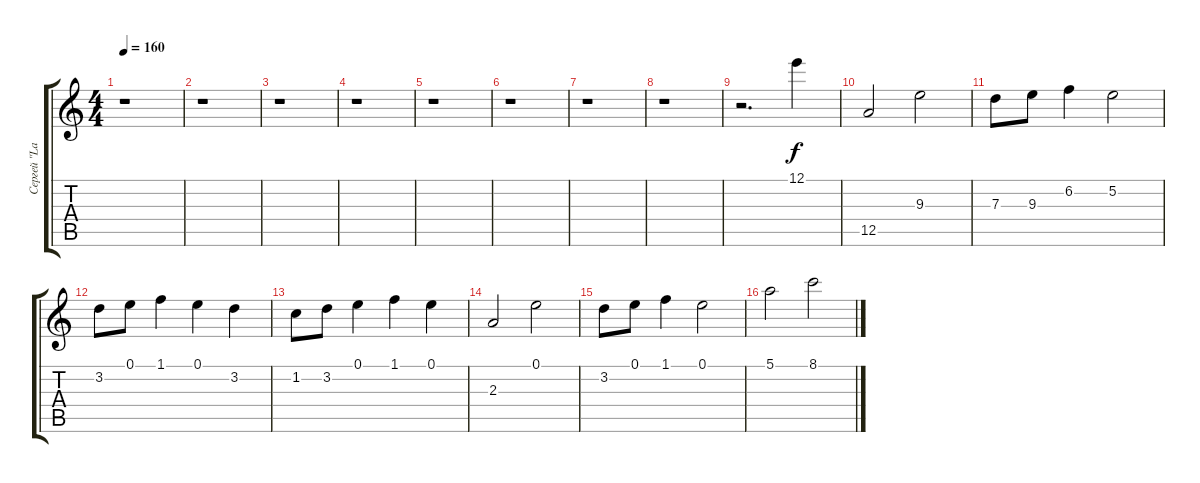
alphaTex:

\track ("Сергей \"Lazar\"" "Сергей \"La") {instrument distortionguitar}
\staff {score tabs}
\tuning (E4 B3 G3 D3 A2 E2) {hide}
\ts (4 4)
\tempo 160
\clef g2
\ks c
r.1{dy f} |
r.1 |
r.1 |
r.1 |
r.1 |
r.1 |
r.1 |
r.1 |
r.2{d} 12.1.4 |
12.5.2 9.3.2 |
7.3.8 9.3.8 6.2.4 5.2.2 |
3.2.8 0.1.8 1.1.4 0.1.4 3.2.4 |
1.2.8 3.2.8 0.1.4 1.1.4 0.1.4 |
2.3.2 0.1.2 |
3.2.8 0.1.8 1.1.4 0.1.2 |
5.1.2 8.1.2
